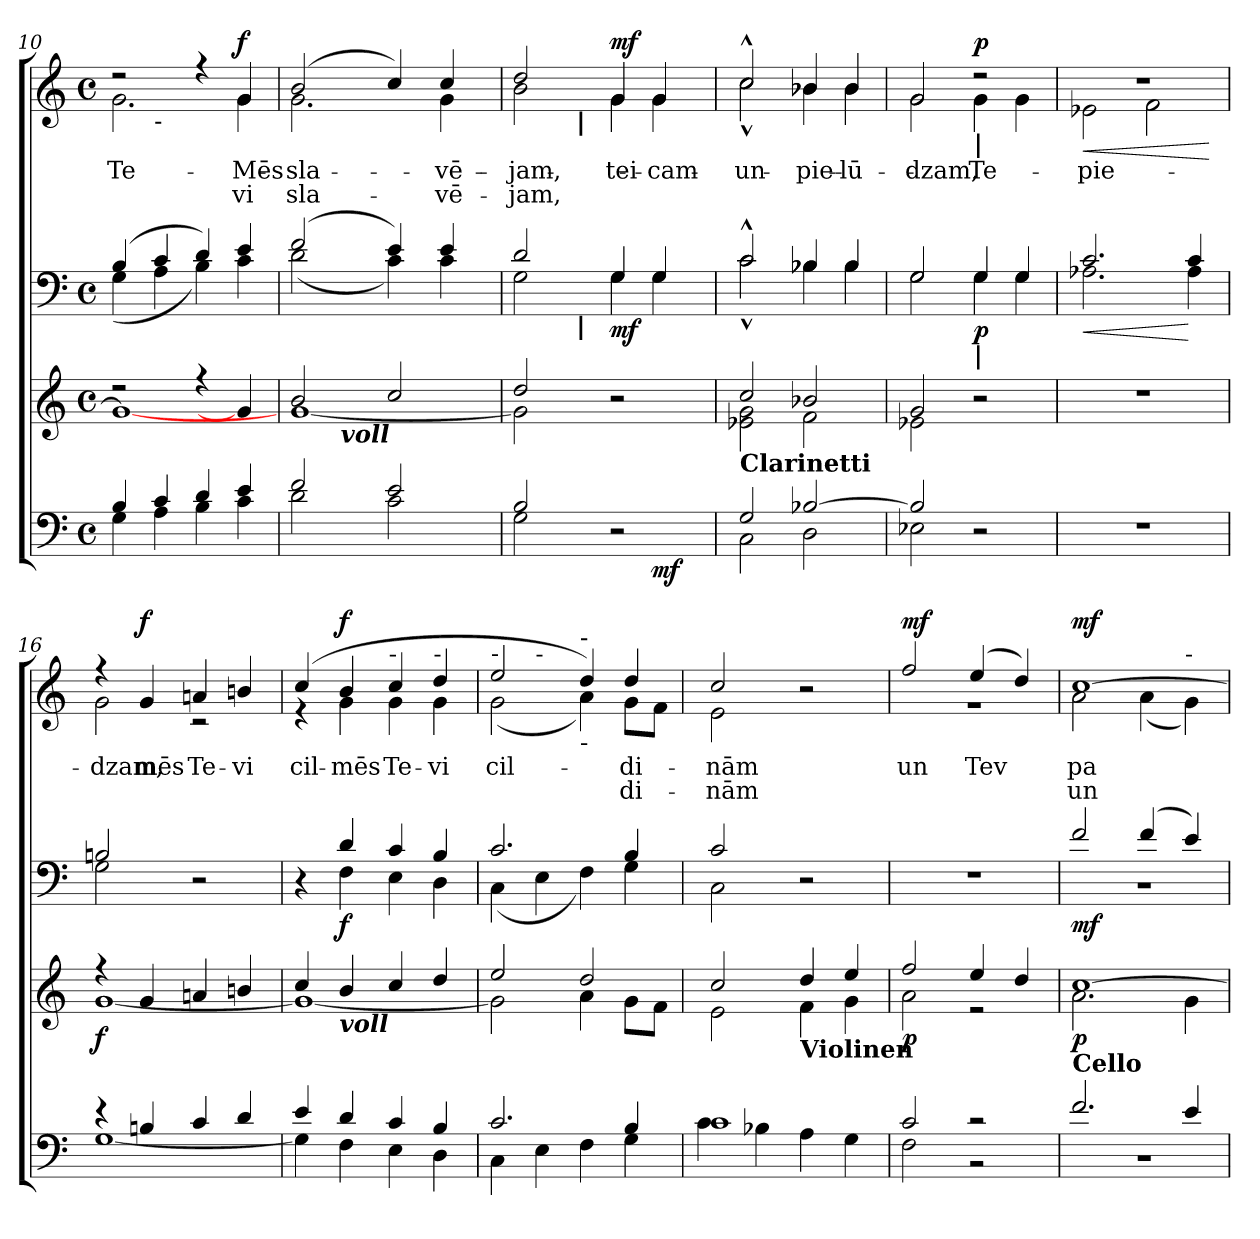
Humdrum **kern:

**kern	**dynam	**kern	**dynam	**kern	**dynam	**kern	**text	**text	**dynam
*part4	*part4	*part3	*part3	*part2	*part2	*part1	*part1	*part1	*part1
*staff4	*staff4	*staff3	*staff3	*staff2	*staff2	*staff1	*staff1	*staff1	*staff1
*clefF4	*	*clefG2	*	*clefF4	*	*clefG2	*	*	*
*k[]	*	*k[]	*	*k[]	*	*k[]	*	*	*
*C:	*	*C:	*	*C:	*	*C:	*	*	*
*M4/4	*	*M4/4	*	*M4/4	*	*M4/4	*	*	*
*met(c)	*	*met(c)	*	*met(c)	*	*met(c)	*	*	*
=10	=10	=10	=10	=10	=10	=10	=10	=10	=10
*^	*	*^	*	*^	*	*	*	*	*
!	!	!	!	!	!	!	!	!	!	!LO:LY:b:color=#000000	!	!
*	*	*	*	*	*	*	*	*	*^	*	*	*
*	*	*	*	*	*	*	*	*	*	*^	*	*	*
4Bi/	4Gi\	.	2r	1gi_	.	(4Bi/	(4Gi\	.	2r	2.gi\	4ryy	Te-	.	.
!	!	!	!	!	!	!	!	!	!	!	!LO:TX:b:t=-	!	!	!
4ci/	4Ai\	.	.	.	.	4ci/	4Ai\	.	.	.	2.ryy	.	.	.
4di/	4Bi\	.	4r	.	.	4di/)	4Bi\)	.	4r	.	.	.	.	.
!	!	!	!	!	!	!	!	!	!	!	!	!LO:LY:a:color=#000000	!LO:LY:b:color=#000000	!
4ei/	4ci\	.	4gi/]	.	.	4ei/	4ci\	.	4gi/	4gi\	.	Mēs	-vi	f
*	*	*	*	*	*	*	*	*	*v	*v	*v	*	*	*
=11	=11	=11	=11	=11	=11	=11	=11	=11	=11	=11	=11	=11
*	*	*	*	*	*	*	*	*	*^	*	*	*
*	*	*	*	*	*	*	*	*	*	*^	*	*	*
!	!	!	!	!	!	!	!	!	!	!	!	!LO:LY:a:color=#000000	!LO:LY:b:color=#000000	!
*	*	*	*	*^	*	*	*	*	*	*v	*v	*	*	*
2fi/	2di\	.	2bi/	[1gi	8ryy	.	(2fi/	(2di\	.	(2bi/	2.gi\	sla-	sla-	.
.	.	.	.	.	16ryy	.	.	.	.	.	.	.	.	.
.	.	.	.	.	256.ryy	.	.	.	.	.	.	.	.	.
!	!	!	!	!	!LO:TX:b:Bi:t=voll	!	!	!	!	!	!	!	!	!
.	.	.	.	.	2ryy	.	.	.	.	.	.	.	.	.
2ei/	2ci\	.	2cci/	.	.	.	4ei/)	4ci\)	.	4cci/)	.	.	.	.
.	.	.	.	.	4ryy	.	.	.	.	.	.	.	.	.
!	!	!	!	!	!	!	!	!	!	!	!	!LO:LY:a:color=#000000	!LO:LY:b:color=#000000	!
.	.	.	.	.	.	.	4ei/	4ci\	.	4cci/	4gi\	-vē-	-vē-	.
.	.	.	.	.	32ryy	.	.	.	.	.	.	.	.	.
.	.	.	.	.	64ryy	.	.	.	.	.	.	.	.	.
.	.	.	.	.	128ryy	.	.	.	.	.	.	.	.	.
.	.	.	.	.	512ryy	.	.	.	.	.	.	.	.	.
*	*	*	*	*v	*v	*	*	*	*	*v	*v	*	*	*
=12	=12	=12	=12	=12	=12	=12	=12	=12	=12	=12	=12	=12
*	*	*	*	*^	*	*	*	*	*^	*	*	*
!	!	!	!	!	!	!	!	!	!	!	!	!LO:LY:a:color=#000000	!LO:LY:b:color=#000000	!
*	*^	*	*	*v	*v	*	*	*^	*	*	*^	*	*	*
2Bi/	2Gi\	2.ryy	.	2ddi/	2gi\]	.	2di/	2Gi\	4ryy	.	2ddi/	2bi\	4ryy	-jam,	-jam,	.
.	.	.	.	.	.	.	.	.	16ryy	.	.	.	16ryy	.	.	.
.	.	.	.	.	.	.	.	.	256ryy	.	.	.	256ryy	.	.	.
!	!	!	!	!	!	!	!	!	!	!	!	!	!LO:TX:b:B:t=|	!	!	!
!	!	!	!	!	!	!	!	!	!LO:TX:b:B:t=|	!	!	!	!	!	!	!
.	.	.	.	.	.	.	.	.	2ryy	.	.	.	2ryy	.	.	.
!	!	!	!	!	!	!	!	!	!	!	!	!	!	!LO:LY:b:color=#000000	!	!
2r	2ryy	.	.	2r	2ryy	.	4Gi/	4Gi\	.	mf	4gi/	4gi\	.	tei-	.	mf
!	!	!	!	!	!	!	!	!	!	!	!	!	!	!LO:LY:b:color=#000000	!	!
.	.	4ryy	mf	.	.	.	4Gi/	4Gi\	.	.	4gi/	4gi\	.	-cam	.	.
.	.	.	.	.	.	.	.	.	8ryy	.	.	.	8ryy	.	.	.
.	.	.	.	.	.	.	.	.	32...ryy	.	.	.	32...ryy	.	.	.
*	*	*	*	*	*	*	*	*v	*v	*	*	*	*	*	*	*
*	*v	*v	*	*	*	*	*	*	*	*v	*v	*v	*	*	*
=13	=13	=13	=13	=13	=13	=13	=13	=13	=13	=13	=13	=13
*	*^	*	*	*	*	*	*^	*	*^	*	*	*
*	*	*	*	*	*	*	*	*	*	*	*	*^	*	*	*
!	!	!	!	!LO:TX:b:B:t=Clarinetti	!	!	!	!	!	!	!	!	!	!	!	!
!	!	!	!	!	!	!	!	!	!	!	!	!	!	!LO:LY:b:color=#000000	!	!
*	*	*	*	*	*	*	*	*v	*v	*	*	*	*	*	*	*
*	*v	*v	*	*	*	*	*	*	*	*	*v	*v	*	*	*
2Gi/	2Ci\	.	2cci/	2e-Xi\ 2gi	.	2c^^i/	2c^^i\	.	2cc^^i/	2cc^^i\	un	.	.
!	!	!	!	!	!	!	!	!	!	!	!LO:LY:b:color=#000000	!	!
[2B-Xi/	2Di\	.	2b-Xi/	2fi\	.	4B-Xi/	4B-i\	.	4b-Xi/	4b-i\	pie-	.	.
!	!	!	!	!	!	!	!	!	!	!	!LO:LY:b:color=#000000	!	!
.	.	.	.	.	.	4B-i/	4B-i\	.	4b-i/	4b-i\	-lū-	.	.
=14	=14	=14	=14	=14	=14	=14	=14	=14	=14	=14	=14	=14	=14
!	!	!	!	!	!	!	!	!	!	!	!LO:LY:b:color=#000000	!	!
2B-i/]	2E-Xi\	.	2gi/	2e-Xi\	.	2Gi/	2Gi\	.	2gi/	2gi\	-dzam,	.	.
!	!	!	!	!	!	!	!	!	!LO:TX:b:B:t=|	!	!	!	!
!	!	!	!	!	!	!LO:TX:b:B:t=|	!	!	!	!	!	!	!
!	!	!	!	!	!	!	!	!	!	!	!LO:LY:b:color=#000000	!	!
2r	2ryy	.	2r	2ryy	.	4Gi/	4Gi\	p	2r	4gi\	Te-	.	p
.	.	.	.	.	.	4Gi/	4Gi\	.	.	4gi\	.	.	.
*v	*v	*	*	*	*	*	*	*	*	*	*	*	*
*	*	*v	*v	*	*	*	*	*	*	*	*	*
!!LO:LB:g=z	!!
=15	=15	=15	=15	=15	=15	=15	=15	=15	=15	=15	=15
!	!	!	!	!	!	!LO:HP:b	!	!	!	!	!
!	!	!	!	!	!	!	!	!	!LO:LY:b:color=#000000	!	!LO:HP:b
1r	.	1r	.	2.ci/	2.A-Xi\	<	1r	2e-Xi\	pie-	.	<
.	.	.	.	.	.	.	.	2fi\	.	.	.
.	.	.	.	4ci/	4A-i\	[	.	.	.	.	.
*	*	*	*	*v	*v	*	*	*	*	*	*
*	*	*	*	*	*	*v	*v	*	*	*
.	.	.	.	.	.	.	.	.	[
=16	=16	=16	=16	=16	=16	=16	=16	=16	=16
*^	*	*^	*	*^	*	*	*	*	*
!	!	!	!	!	!	!	!	!	!	!LO:LY:b:color=#000000	!	!
*	*	*	*	*	*	*	*	*	*^	*	*	*
4r	[1Gi	.	4r	[1gi	f	2Bni/	2Gi\	.	4r	2gi\	-dzam,	.	.
!	!	!	!	!	!	!	!	!	!	!	!LO:LY:a:color=#000000	!	!
4Bni/	.	.	4gi/	.	.	.	.	.	4gi/	.	mēs	.	f
!	!	!	!	!	!	!	!	!	!	!	!LO:LY:a:color=#000000	!	!
4ci/	.	.	4ani/	.	.	2r	2ryy	.	4ani/	2r	Te-	.	.
!	!	!	!	!	!	!	!	!	!	!	!LO:LY:a:color=#000000	!	!
4di/	.	.	4bni/	.	.	.	.	.	4bni/	.	-vi	.	.
=17	=17	=17	=17	=17	=17	=17	=17	=17	=17	=17	=17	=17	=17
!	!	!	!	!	!	!	!	!	!	!	!LO:LY:a:color=#000000	!	!
4ei/	4Gi\]	.	4cci/	1gi_	.	4r	4ryy	.	(4cci/	4r	cil-	.	.
!	!	!	!LO:TX:b:Bi:t=voll	!	!	!	!	!	!	!	!	!	!
!	!	!	!	!	!	!	!	!	!	!	!LO:LY:b:color=#000000	!	!
4di/	4Fi\	.	4bi/	.	.	4di/	4Fi\	f	4bi/	4gi\	mēs	.	f
!	!	!	!	!	!	!	!	!	!LO:TX:a:t=-	!	!	!	!
!	!	!	!	!	!	!	!	!	!	!	!LO:LY:b:color=#000000	!	!
4ci/	4Ei\	.	4cci/	.	.	4ci/	4Ei\	.	4cci/	4gi\	Te-	.	.
!	!	!	!	!	!	!	!	!	!LO:TX:a:t=-	!	!	!	!
!	!	!	!	!	!	!	!	!	!	!	!LO:LY:b:color=#000000	!	!
4Bi/	4Di\	.	4ddi/	.	.	4Bi/	4Di\	.	4ddi/	4gi\	-vi	.	.
*	*	*	*	*	*	*	*	*	*v	*v	*	*	*
=18	=18	=18	=18	=18	=18	=18	=18	=18	=18	=18	=18	=18
*	*	*	*	*	*	*	*	*	*^	*	*	*
!	!	!	!	!	!	!	!	!	!LO:TX:a:t=-	!	!	!	!
!	!	!	!	!	!	!	!	!	!	!	!LO:LY:b:color=#000000	!	!
*	*	*	*	*	*	*	*	*	*	*^	*	*	*
2.ci/	4Ci\	.	2eei/	2gi\]	.	2.ci/	(4Ci\	.	2eei/	(2gi\	4ryy	cil-	.	.
!	!	!	!	!	!	!	!	!	!	!	!LO:TX:a:t=-	!	!	!
.	4Ei\	.	.	.	.	.	4Ei\	.	.	.	2.ryy	.	.	.
!	!	!	!	!	!	!	!	!	!LO:TX:a:t=-	!	!	!	!	!
!	!	!	!	!	!	!	!	!	!LO:TX:b:t=-	!	!	!	!	!
.	4Fi\	.	2ddi/	4ai\	.	.	4Fi\)	.	4ddi/)	4ai\)	.	.	.	.
!	!	!	!	!	!	!	!	!	!	!	!	!LO:LY:a:color=#000000	!LO:LY:b:color=#000000	!
4Bi/	4Gi\	.	.	8gi\L	.	4Bi/	4Gi\	.	4ddi/	8gi\L	.	-di-	-di-	.
.	.	.	.	8fi\J	.	.	.	.	.	8fi\J	.	.	.	.
*	*	*	*	*	*	*	*	*	*v	*v	*v	*	*	*
=19	=19	=19	=19	=19	=19	=19	=19	=19	=19	=19	=19	=19
*	*	*	*	*	*	*	*	*	*^	*	*	*
*	*	*	*	*	*	*	*	*	*	*^	*	*	*
!	!	!	!	!	!	!	!	!	!	!	!	!LO:LY:a:color=#000000	!LO:LY:b:color=#000000	!
*	*	*	*	*	*	*	*	*	*	*v	*v	*	*	*
1ci	4ci\	.	2cci/	2ei\	.	2ci/	2Ci\	.	2cci/	2ei\	-nām	-nām	.
.	4B-Xi\	.	.	.	.	.	.	.	.	.	.	.	.
!	!	!	!LO:TX:b:B:t=Violinen	!	!	!	!	!	!	!	!	!	!
.	4Ai\	.	4ddi/	4fi\	.	2r	2ryy	.	2r	2ryy	.	.	.
.	4Gi\	.	4eei/	4gi\	.	.	.	.	.	.	.	.	.
*	*	*	*	*	*	*v	*v	*	*	*	*	*	*
=20	=20	=20	=20	=20	=20	=20	=20	=20	=20	=20	=20	=20
!	!	!	!	!	!	!	!	!	!	!LO:LY:a:color=#000000	!	!
2ci/	2Fi\	.	2ffi/	2ai\	p	1r	.	2ffi/	1r	un	.	mf
!	!	!	!	!	!	!	!	!	!	!LO:LY:a:color=#000000	!	!
2r	2r	.	4eei/	2r	.	.	.	(4eei/	.	Tev	.	.
.	.	.	4ddi/	.	.	.	.	4ddi/)	.	.	.	.
!!LO:PB:g=z	!!
=21	=21	=21	=21	=21	=21	=21	=21	=21	=21	=21	=21	=21
*	*	*	*	*	*	*^	*	*	*	*	*	*
!LO:TX:a:B:t=Cello	!	!	!	!	!	!	!	!	!	!	!	!	!
!	!	!	!	!	!	!	!	!	!	!	!LO:LY:a:color=#000000	!LO:LY:b:color=#000000	!
2.fi/	1r	.	[1cci	2.ai\	p	2fi/	1r	mf	[1cci	2ai\	pa-	un	mf
.	.	.	.	.	.	(4fi/	.	.	.	(4ai\	.	.	.
!	!	!	!	!	!	!	!	!	!	!LO:TX:a:t=-	!	!	!
4ei/	.	.	.	4gi\	.	4ei/)	.	.	.	4gi\)	.	.	.
*v	*v	*	*	*	*	*v	*v	*	*v	*v	*	*	*
*	*	*v	*v	*	*	*	*	*	*	*
=	=	=	=	=	=	=	=	=	=
*-	*-	*-	*-	*-	*-	*-	*-	*-	*-
